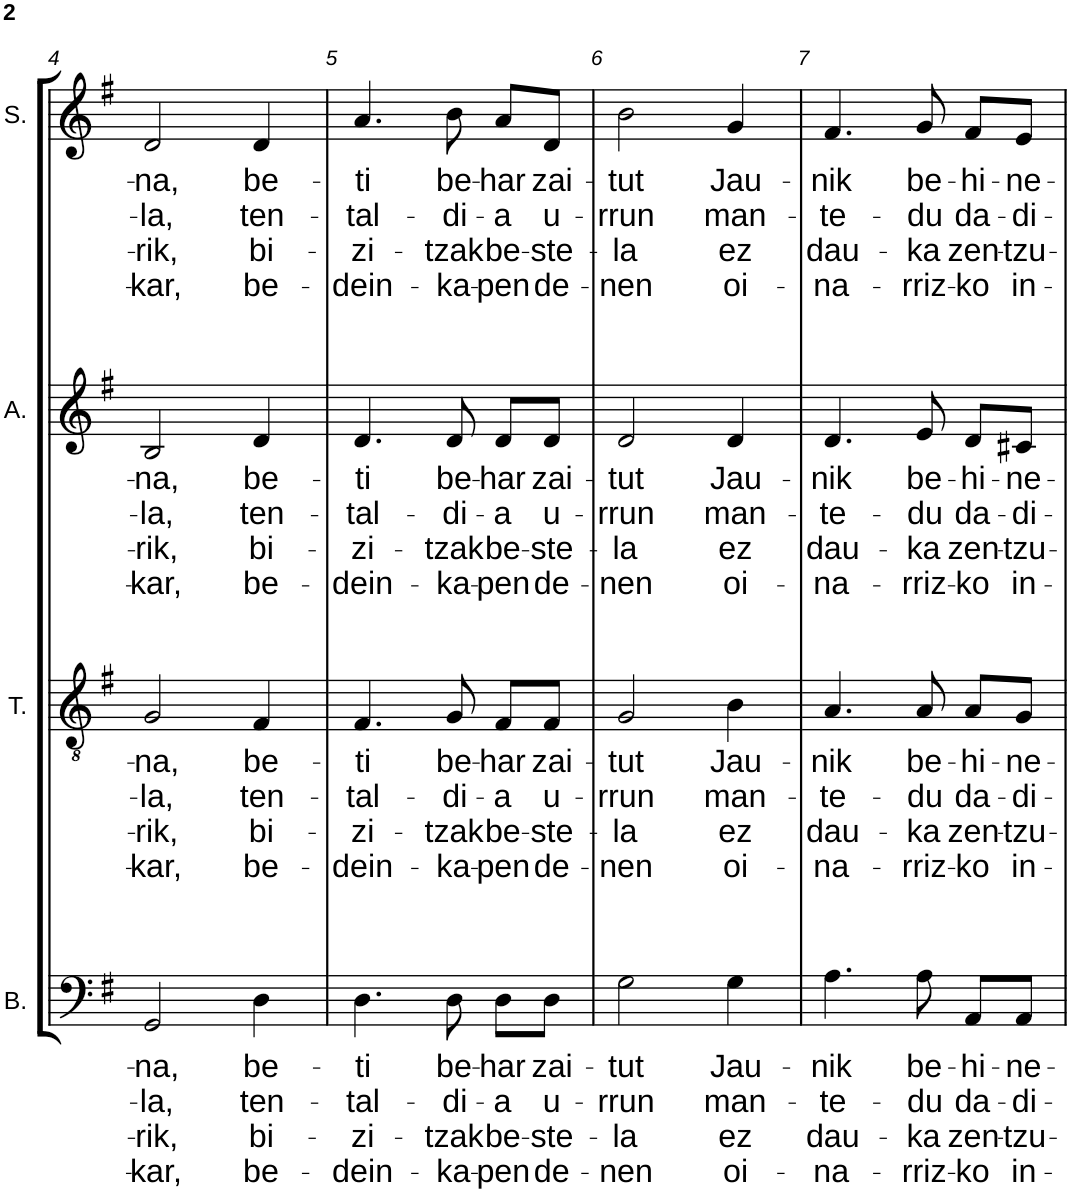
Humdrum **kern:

**kern	**text	**text	**text	**text	**kern	**text	**text	**text	**text	**kern	**text	**text	**text	**text	**kern	**text	**text	**text	**text
*part4	*part4	*part4	*part4	*part4	*part3	*part3	*part3	*part3	*part3	*part2	*part2	*part2	*part2	*part2	*part1	*part1	*part1	*part1	*part1
*staff4	*staff4	*staff4	*staff4	*staff4	*staff3	*staff3	*staff3	*staff3	*staff3	*staff2	*staff2	*staff2	*staff2	*staff2	*staff1	*staff1	*staff1	*staff1	*staff1
*I"Basse	*	*	*	*	*I"Ténor	*	*	*	*	*I"Alto	*	*	*	*	*I"Soprano	*	*	*	*
*I'B.	*	*	*	*	*I'T.	*	*	*	*	*I'A.	*	*	*	*	*I'S.	*	*	*	*
!!LO:PB:g=z
*clefF4	*	*	*	*	*clefGv2	*	*	*	*	*clefG2	*	*	*	*	*clefG2	*	*	*	*
*k[f#]	*	*	*	*	*k[f#]	*	*	*	*	*k[f#]	*	*	*	*	*k[f#]	*	*	*	*
*M3/4	*	*	*	*	*M3/4	*	*	*	*	*M3/4	*	*	*	*	*M3/4	*	*	*	*
=4	=4	=4	=4	=4	=4	=4	=4	=4	=4	=4	=4	=4	=4	=4	=4	=4	=4	=4	=4
!	!LO:LY:b	!LO:LY:b	!LO:LY:b	!LO:LY:b	!	!LO:LY:b	!LO:LY:b	!LO:LY:b	!LO:LY:b	!	!LO:LY:b	!LO:LY:b	!LO:LY:b	!LO:LY:b	!	!LO:LY:b	!LO:LY:b	!LO:LY:b	!LO:LY:b
2GG/	-na,	-la,	-rik,	-kar,	2G/	-na,	-la,	-rik,	-kar,	2B/	-na,	-la,	-rik,	-kar,	2d/	-na,	-la,	-rik,	-kar,
!	!LO:LY:b	!LO:LY:b	!LO:LY:b	!LO:LY:b	!	!LO:LY:b	!LO:LY:b	!LO:LY:b	!LO:LY:b	!	!LO:LY:b	!LO:LY:b	!LO:LY:b	!LO:LY:b	!	!LO:LY:b	!LO:LY:b	!LO:LY:b	!LO:LY:b
4D\	be-	ten-	bi-	be-	4F#/	be-	ten-	bi-	be-	4d/	be-	ten-	bi-	be-	4d/	be-	ten-	bi-	be-
=5	=5	=5	=5	=5	=5	=5	=5	=5	=5	=5	=5	=5	=5	=5	=5	=5	=5	=5	=5
!	!LO:LY:b	!LO:LY:b	!LO:LY:b	!LO:LY:b	!	!LO:LY:b	!LO:LY:b	!LO:LY:b	!LO:LY:b	!	!LO:LY:b	!LO:LY:b	!LO:LY:b	!LO:LY:b	!	!LO:LY:b	!LO:LY:b	!LO:LY:b	!LO:LY:b
4.D\	-ti	-tal-	-zi-	-dein-	4.F#/	-ti	-tal-	-zi-	-dein-	4.d/	-ti	-tal-	-zi-	-dein-	4.a/	-ti	-tal-	-zi-	-dein-
!	!LO:LY:b	!LO:LY:b	!LO:LY:b	!LO:LY:b	!	!LO:LY:b	!LO:LY:b	!LO:LY:b	!LO:LY:b	!	!LO:LY:b	!LO:LY:b	!LO:LY:b	!LO:LY:b	!	!LO:LY:b	!LO:LY:b	!LO:LY:b	!LO:LY:b
8D\	be-	-di-	-tzak	-ka-	8G/	be-	-di-	-tzak	-ka-	8d/	be-	-di-	-tzak	-ka-	8b\	be-	-di-	-tzak	-ka-
!	!LO:LY:b	!LO:LY:b	!LO:LY:b	!LO:LY:b	!	!LO:LY:b	!LO:LY:b	!LO:LY:b	!LO:LY:b	!	!LO:LY:b	!LO:LY:b	!LO:LY:b	!LO:LY:b	!	!LO:LY:b	!LO:LY:b	!LO:LY:b	!LO:LY:b
8D\L	-har	-a	be-	-pen	8F#/L	-har	-a	be-	-pen	8d/L	-har	-a	be-	-pen	8a/L	-har	-a	be-	-pen
!	!LO:LY:b	!LO:LY:b	!LO:LY:b	!LO:LY:b	!	!LO:LY:b	!LO:LY:b	!LO:LY:b	!LO:LY:b	!	!LO:LY:b	!LO:LY:b	!LO:LY:b	!LO:LY:b	!	!LO:LY:b	!LO:LY:b	!LO:LY:b	!LO:LY:b
8D\J	zai-	u-	-ste-	de-	8F#/J	zai-	u-	-ste-	de-	8d/J	zai-	u-	-ste-	de-	8d/J	zai-	u-	-ste-	de-
=6	=6	=6	=6	=6	=6	=6	=6	=6	=6	=6	=6	=6	=6	=6	=6	=6	=6	=6	=6
!	!LO:LY:b	!LO:LY:b	!LO:LY:b	!LO:LY:b	!	!LO:LY:b	!LO:LY:b	!LO:LY:b	!LO:LY:b	!	!LO:LY:b	!LO:LY:b	!LO:LY:b	!LO:LY:b	!	!LO:LY:b	!LO:LY:b	!LO:LY:b	!LO:LY:b
2G\	-tut	-rrun	-la	-nen	2G/	-tut	-rrun	-la	-nen	2d/	-tut	-rrun	-la	-nen	2b\	-tut	-rrun	-la	-nen
!	!LO:LY:b	!LO:LY:b	!LO:LY:b	!LO:LY:b	!	!LO:LY:b	!LO:LY:b	!LO:LY:b	!LO:LY:b	!	!LO:LY:b	!LO:LY:b	!LO:LY:b	!LO:LY:b	!	!LO:LY:b	!LO:LY:b	!LO:LY:b	!LO:LY:b
4G\	Jau-	man-	ez	oi-	4B\	Jau-	man-	ez	oi-	4d/	Jau-	man-	ez	oi-	4g/	Jau-	man-	ez	oi-
=7	=7	=7	=7	=7	=7	=7	=7	=7	=7	=7	=7	=7	=7	=7	=7	=7	=7	=7	=7
!	!LO:LY:b	!LO:LY:b	!LO:LY:b	!LO:LY:b	!	!LO:LY:b	!LO:LY:b	!LO:LY:b	!LO:LY:b	!	!LO:LY:b	!LO:LY:b	!LO:LY:b	!LO:LY:b	!	!LO:LY:b	!LO:LY:b	!LO:LY:b	!LO:LY:b
4.A\	-nik	-te-	dau-	-na-	4.A/	-nik	-te-	dau-	-na-	4.d/	-nik	-te-	dau-	-na-	4.f#/	-nik	-te-	dau-	-na-
!	!LO:LY:b	!LO:LY:b	!LO:LY:b	!LO:LY:b	!	!LO:LY:b	!LO:LY:b	!LO:LY:b	!LO:LY:b	!	!LO:LY:b	!LO:LY:b	!LO:LY:b	!LO:LY:b	!	!LO:LY:b	!LO:LY:b	!LO:LY:b	!LO:LY:b
8A\	be-	-du	-ka	-rriz-	8A/	be-	-du	-ka	-rriz-	8e/	be-	-du	-ka	-rriz-	8g/	be-	-du	-ka	-rriz-
!	!LO:LY:b	!LO:LY:b	!LO:LY:b	!LO:LY:b	!	!LO:LY:b	!LO:LY:b	!LO:LY:b	!LO:LY:b	!	!LO:LY:b	!LO:LY:b	!LO:LY:b	!LO:LY:b	!	!LO:LY:b	!LO:LY:b	!LO:LY:b	!LO:LY:b
8AA/L	-hi-	da-	zen-	-ko	8A/L	-hi-	da-	zen-	-ko	8d/L	-hi-	da-	zen-	-ko	8f#/L	-hi-	da-	zen-	-ko
!	!LO:LY:b	!LO:LY:b	!LO:LY:b	!LO:LY:b	!	!LO:LY:b	!LO:LY:b	!LO:LY:b	!LO:LY:b	!	!LO:LY:b	!LO:LY:b	!LO:LY:b	!LO:LY:b	!	!LO:LY:b	!LO:LY:b	!LO:LY:b	!LO:LY:b
8AA/J	-ne-	-di-	-tzu-	in-	8G/J	-ne-	-di-	-tzu-	in-	8c#X/J	-ne-	-di-	-tzu-	in-	8e/J	-ne-	-di-	-tzu-	in-
=	=	=	=	=	=	=	=	=	=	=	=	=	=	=	=	=	=	=	=
*-	*-	*-	*-	*-	*-	*-	*-	*-	*-	*-	*-	*-	*-	*-	*-	*-	*-	*-	*-
